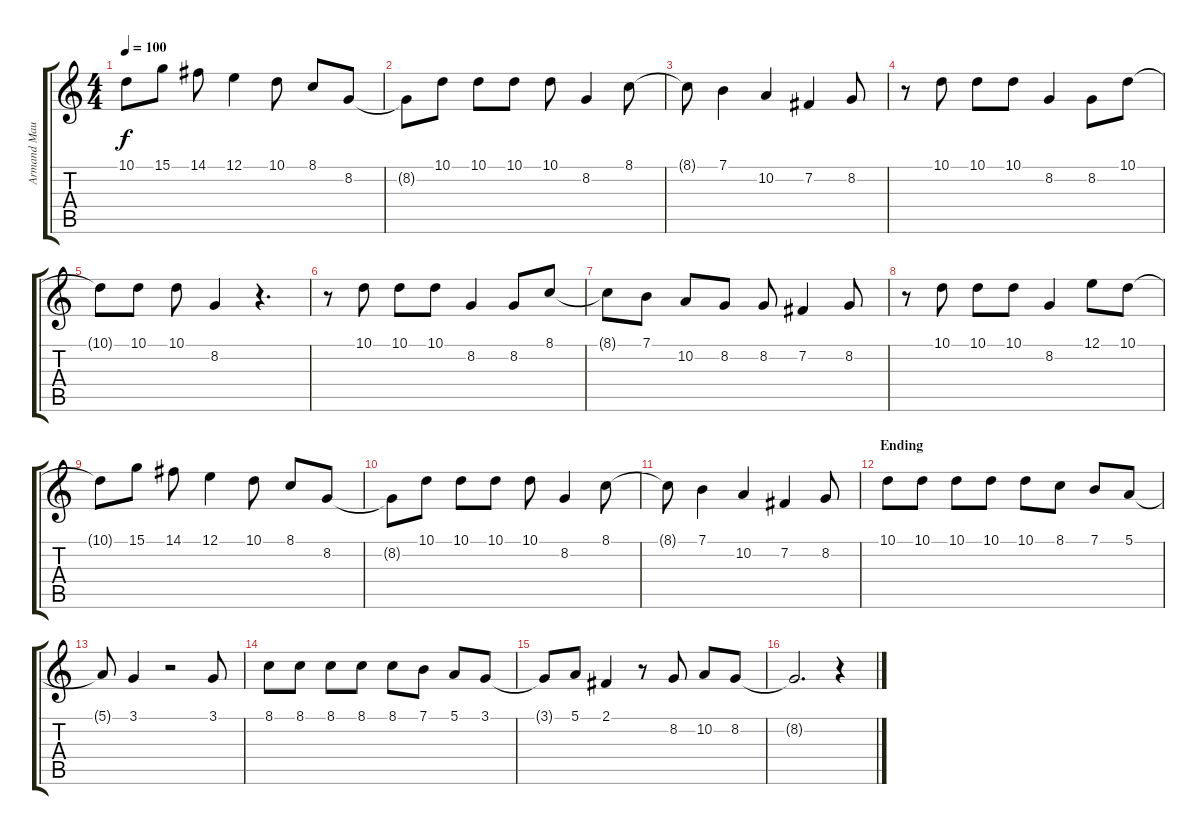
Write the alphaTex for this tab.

\track ("Armand Maulana" "Armand Mau") {instrument violin}
\staff {score tabs}
\tuning (E4 B3 G3 D3 A2 E2) {hide}
\ts (4 4)
\tempo 100
\clef g2
\ks c
10.1{t}.8{dy f} 15.1.8 14.1.8 12.1.4 10.1.8 8.1.8 8.2.8 |
8.2{t}.8 10.1.8 10.1.8 10.1.8 10.1.8 8.2.4 8.1.8 |
8.1{t}.8 7.1.4 10.2.4 7.2.4 8.2.8 |
r.8 10.1.8 10.1.8 10.1.8 8.2.4 8.2.8 10.1.8 |
10.1{t}.8 10.1.8 10.1.8 8.2.4 r.4{d} |
r.8 10.1.8 10.1.8 10.1.8 8.2.4 8.2.8 8.1.8 |
8.1{t}.8 7.1.8 10.2.8 8.2.8 8.2.8 7.2.4 8.2.8 |
r.8 10.1.8 10.1.8 10.1.8 8.2.4 12.1.8 10.1.8 |
10.1{t}.8 15.1.8 14.1.8 12.1.4 10.1.8 8.1.8 8.2.8 |
8.2{t}.8 10.1.8 10.1.8 10.1.8 10.1.8 8.2.4 8.1.8 |
8.1{t}.8 7.1.4 10.2.4 7.2.4 8.2.8 |
\section ("" "Ending")
10.1.8 10.1.8 10.1.8 10.1.8 10.1.8 8.1.8 7.1.8 5.1.8 |
5.1{t}.8 3.1.4 r.2 3.1.8 |
8.1.8 8.1.8 8.1.8 8.1.8 8.1.8 7.1.8 5.1.8 3.1.8 |
3.1{t}.8 5.1.8 2.1.4 r.8 8.2.8 10.2.8 8.2.8 |
8.2{t}.2{d} r.4
